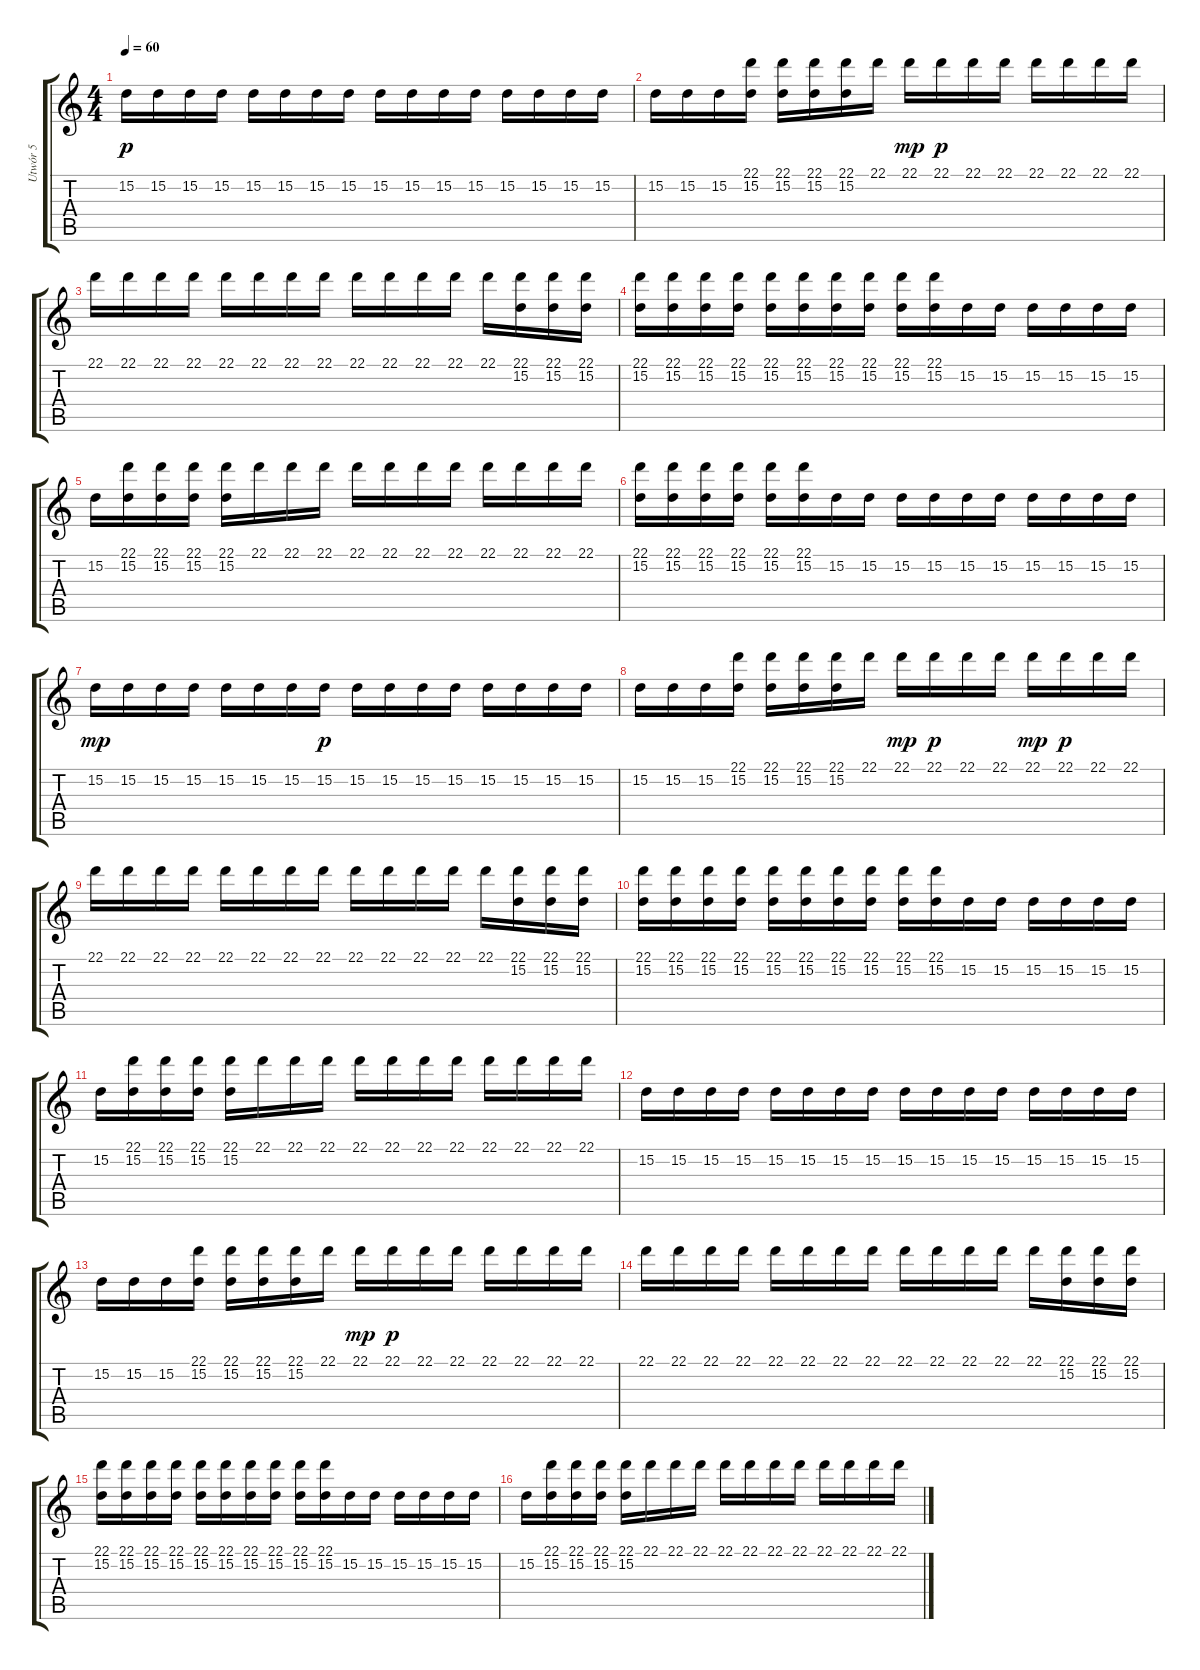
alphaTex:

\track ("Utwór 5" "Utwór 5") {instrument dulcimer}
\staff {score tabs}
\tuning (E4 B3 G3 D3 A2 E2) {hide}
\ts (4 4)
\tempo 60
\clef g2
\ks c
15.2.16{dy p instrument dulcimer} 15.2.16 15.2.16 15.2.16 15.2.16 15.2.16 15.2.16 15.2.16 15.2.16 15.2.16 15.2.16 15.2.16 15.2.16 15.2.16 15.2.16 15.2.16 |
15.2.16 15.2.16 15.2.16 (22.1 15.2).16 (22.1 15.2).16 (22.1 15.2).16 (22.1 15.2).16 22.1.16 22.1.16{dy mp} 22.1.16{dy p} 22.1.16 22.1.16 22.1.16 22.1.16 22.1.16 22.1.16 |
22.1.16 22.1.16 22.1.16 22.1.16 22.1.16 22.1.16 22.1.16 22.1.16 22.1.16 22.1.16 22.1.16 22.1.16 22.1.16 (22.1 15.2).16 (22.1 15.2).16 (22.1 15.2).16 |
(22.1 15.2).16 (22.1 15.2).16 (22.1 15.2).16 (22.1 15.2).16 (22.1 15.2).16 (22.1 15.2).16 (22.1 15.2).16 (22.1 15.2).16 (22.1 15.2).16 (22.1 15.2).16 15.2.16 15.2.16 15.2.16 15.2.16 15.2.16 15.2.16 |
15.2.16 (22.1 15.2).16 (22.1 15.2).16 (22.1 15.2).16 (22.1 15.2).16 22.1.16 22.1.16 22.1.16 22.1.16 22.1.16 22.1.16 22.1.16 22.1.16 22.1.16 22.1.16 22.1.16 |
(22.1 15.2).16 (22.1 15.2).16 (22.1 15.2).16 (22.1 15.2).16 (22.1 15.2).16 (22.1 15.2).16 15.2.16 15.2.16 15.2.16 15.2.16 15.2.16 15.2.16 15.2.16 15.2.16 15.2.16 15.2.16 |
15.2.16{dy mp} 15.2.16 15.2.16 15.2.16 15.2.16 15.2.16 15.2.16 15.2.16{dy p} 15.2.16 15.2.16 15.2.16 15.2.16 15.2.16 15.2.16 15.2.16 15.2.16 |
15.2.16 15.2.16 15.2.16 (22.1 15.2).16 (22.1 15.2).16 (22.1 15.2).16 (22.1 15.2).16 22.1.16 22.1.16{dy mp} 22.1.16{dy p} 22.1.16 22.1.16 22.1.16{dy mp} 22.1.16{dy p} 22.1.16 22.1.16 |
22.1.16 22.1.16 22.1.16 22.1.16 22.1.16 22.1.16 22.1.16 22.1.16 22.1.16 22.1.16 22.1.16 22.1.16 22.1.16 (22.1 15.2).16 (22.1 15.2).16 (22.1 15.2).16 |
(22.1 15.2).16 (22.1 15.2).16 (22.1 15.2).16 (22.1 15.2).16 (22.1 15.2).16 (22.1 15.2).16 (22.1 15.2).16 (22.1 15.2).16 (22.1 15.2).16 (22.1 15.2).16 15.2.16 15.2.16 15.2.16 15.2.16 15.2.16 15.2.16 |
15.2.16 (22.1 15.2).16 (22.1 15.2).16 (22.1 15.2).16 (22.1 15.2).16 22.1.16 22.1.16 22.1.16 22.1.16 22.1.16 22.1.16 22.1.16 22.1.16 22.1.16 22.1.16 22.1.16 |
15.2.16 15.2.16 15.2.16 15.2.16 15.2.16 15.2.16 15.2.16 15.2.16 15.2.16 15.2.16 15.2.16 15.2.16 15.2.16 15.2.16 15.2.16 15.2.16 |
15.2.16 15.2.16 15.2.16 (22.1 15.2).16 (22.1 15.2).16 (22.1 15.2).16 (22.1 15.2).16 22.1.16 22.1.16{dy mp} 22.1.16{dy p} 22.1.16 22.1.16 22.1.16 22.1.16 22.1.16 22.1.16 |
22.1.16 22.1.16 22.1.16 22.1.16 22.1.16 22.1.16 22.1.16 22.1.16 22.1.16 22.1.16 22.1.16 22.1.16 22.1.16 (22.1 15.2).16 (22.1 15.2).16 (22.1 15.2).16 |
(22.1 15.2).16 (22.1 15.2).16 (22.1 15.2).16 (22.1 15.2).16 (22.1 15.2).16 (22.1 15.2).16 (22.1 15.2).16 (22.1 15.2).16 (22.1 15.2).16 (22.1 15.2).16 15.2.16 15.2.16 15.2.16 15.2.16 15.2.16 15.2.16 |
15.2.16 (22.1 15.2).16 (22.1 15.2).16 (22.1 15.2).16 (22.1 15.2).16 22.1.16 22.1.16 22.1.16 22.1.16 22.1.16 22.1.16 22.1.16 22.1.16 22.1.16 22.1.16 22.1.16
